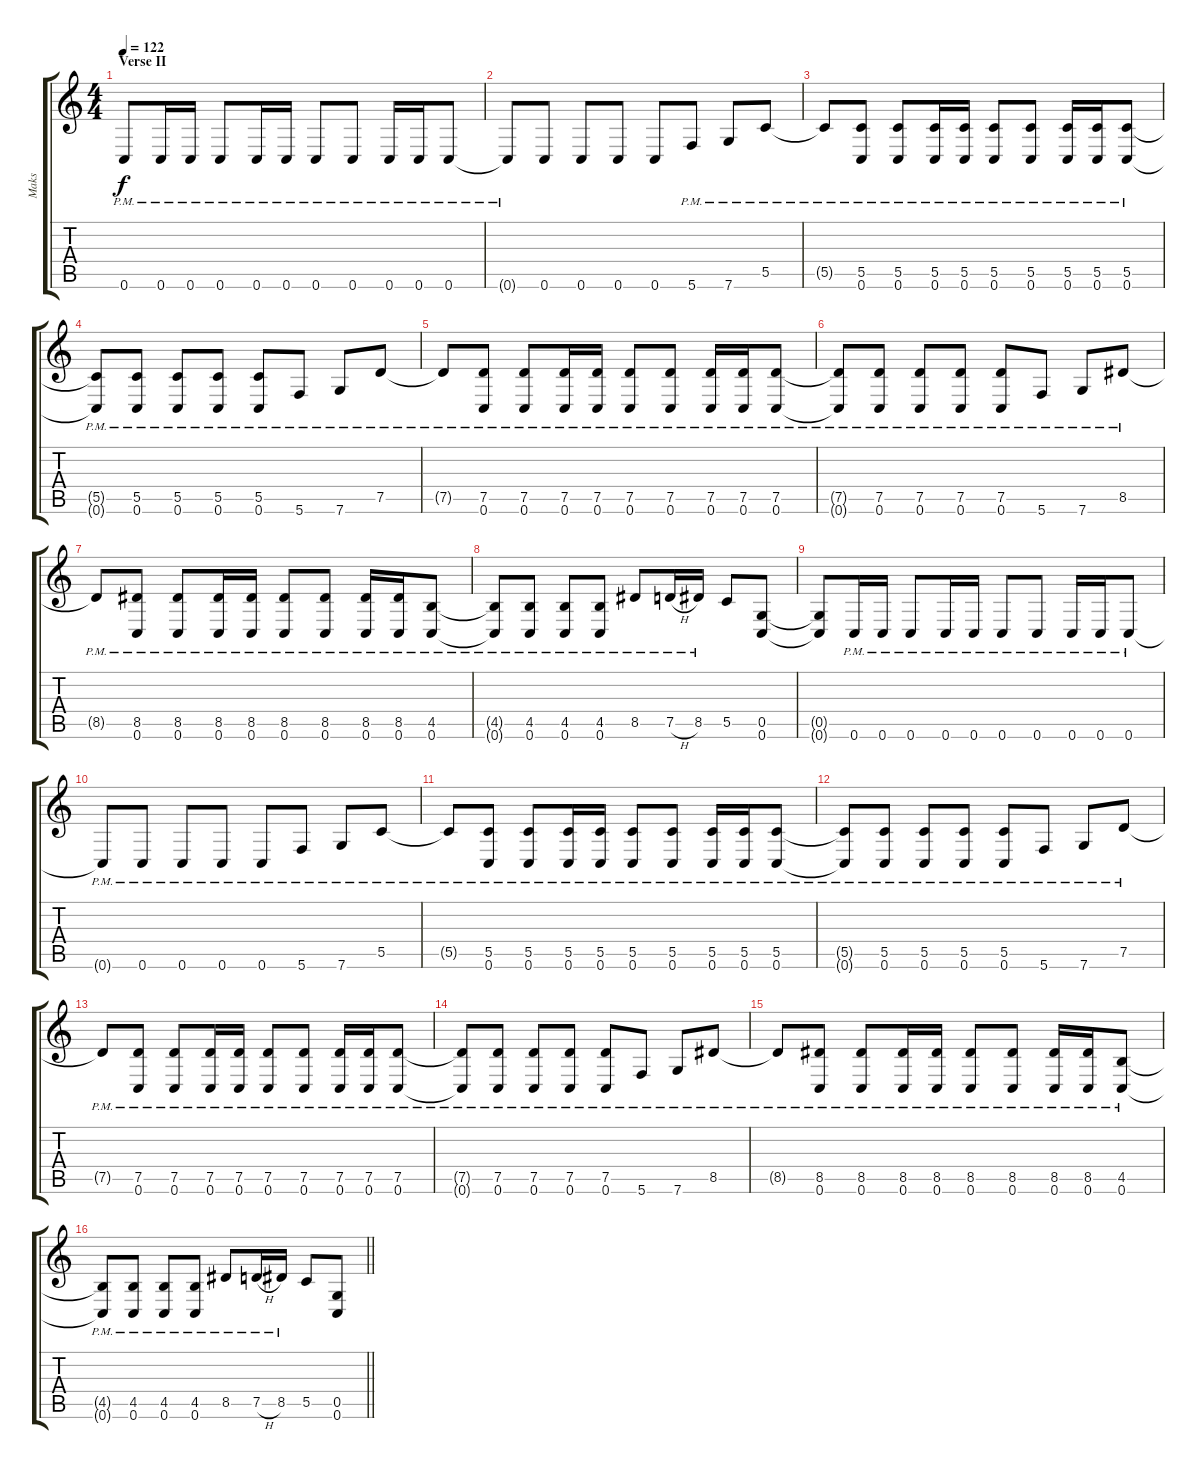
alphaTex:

\track ("Maks" "Maks") {instrument distortionguitar}
\staff {score tabs}
\tuning (D4 A3 F3 C3 G2 C2) {hide}
\ts (4 4)
\section ("" "Verse II")
\tempo 122
\clef g2
\ks c
0.6{pm}.8{dy f} 0.6{pm}.16 0.6{pm}.16 0.6{pm}.8 0.6{pm}.16 0.6{pm}.16 0.6{pm}.8 0.6{pm}.8 0.6{pm}.16 0.6{pm}.16 0.6{pm}.8 |
0.6{pm t}.8 0.6.8 0.6.8 0.6.8 0.6.8 5.6{pm}.8 7.6{pm}.8 5.5{pm}.8 |
5.5{pm t}.8 (5.5{pm} 0.6{pm}).8 (5.5{pm} 0.6{pm}).8 (5.5{pm} 0.6{pm}).16 (5.5{pm} 0.6{pm}).16 (5.5{pm} 0.6{pm}).8 (5.5{pm} 0.6{pm}).8 (5.5{pm} 0.6{pm}).16 (5.5{pm} 0.6{pm}).16 (5.5{pm} 0.6{pm}).8 |
(5.5{pm t} 0.6{pm t}).8 (5.5{pm} 0.6{pm}).8 (5.5{pm} 0.6{pm}).8 (5.5{pm} 0.6{pm}).8 (5.5{pm} 0.6{pm}).8 5.6{pm}.8 7.6{pm}.8 7.5{pm}.8 |
7.5{pm t}.8 (7.5{pm} 0.6{pm}).8 (7.5{pm} 0.6{pm}).8 (7.5{pm} 0.6{pm}).16 (7.5{pm} 0.6{pm}).16 (7.5{pm} 0.6{pm}).8 (7.5{pm} 0.6{pm}).8 (7.5{pm} 0.6{pm}).16 (7.5{pm} 0.6{pm}).16 (7.5{pm} 0.6{pm}).8 |
(7.5{pm t} 0.6{pm t}).8 (7.5{pm} 0.6{pm}).8 (7.5{pm} 0.6{pm}).8 (7.5{pm} 0.6{pm}).8 (7.5{pm} 0.6{pm}).8 5.6{pm}.8 7.6{pm}.8 8.5{pm}.8 |
8.5{pm t}.8 (8.5{pm} 0.6{pm}).8 (8.5{pm} 0.6{pm}).8 (8.5{pm} 0.6{pm}).16 (8.5{pm} 0.6{pm}).16 (8.5{pm} 0.6{pm}).8 (8.5{pm} 0.6{pm}).8 (8.5{pm} 0.6{pm}).16 (8.5{pm} 0.6{pm}).16 (4.5{pm} 0.6{pm}).8 |
(4.5{pm t} 0.6{pm t}).8 (4.5{pm} 0.6{pm}).8 (4.5{pm} 0.6{pm}).8 (4.5{pm} 0.6{pm}).8 8.5{pm}.8 7.5{h pm}.16 8.5{pm}.16 5.5.8 (0.5 0.6).8 |
(0.5{t} 0.6{t}).8 0.6{pm}.16 0.6{pm}.16 0.6{pm}.8 0.6{pm}.16 0.6{pm}.16 0.6{pm}.8 0.6{pm}.8 0.6{pm}.16 0.6{pm}.16 0.6{pm}.8 |
0.6{pm t}.8 0.6{pm}.8 0.6{pm}.8 0.6{pm}.8 0.6{pm}.8 5.6{pm}.8 7.6{pm}.8 5.5{pm}.8 |
5.5{pm t}.8 (5.5{pm} 0.6{pm}).8 (5.5{pm} 0.6{pm}).8 (5.5{pm} 0.6{pm}).16 (5.5{pm} 0.6{pm}).16 (5.5{pm} 0.6{pm}).8 (5.5{pm} 0.6{pm}).8 (5.5{pm} 0.6{pm}).16 (5.5{pm} 0.6{pm}).16 (5.5{pm} 0.6{pm}).8 |
(5.5{pm t} 0.6{pm t}).8 (5.5{pm} 0.6{pm}).8 (5.5{pm} 0.6{pm}).8 (5.5{pm} 0.6{pm}).8 (5.5{pm} 0.6{pm}).8 5.6{pm}.8 7.6{pm}.8 7.5{pm}.8 |
7.5{pm t}.8 (7.5{pm} 0.6{pm}).8 (7.5{pm} 0.6{pm}).8 (7.5{pm} 0.6{pm}).16 (7.5{pm} 0.6{pm}).16 (7.5{pm} 0.6{pm}).8 (7.5{pm} 0.6{pm}).8 (7.5{pm} 0.6{pm}).16 (7.5{pm} 0.6{pm}).16 (7.5{pm} 0.6{pm}).8 |
(7.5{pm t} 0.6{pm t}).8 (7.5{pm} 0.6{pm}).8 (7.5{pm} 0.6{pm}).8 (7.5{pm} 0.6{pm}).8 (7.5{pm} 0.6{pm}).8 5.6{pm}.8 7.6{pm}.8 8.5{pm}.8 |
8.5{pm t}.8 (8.5{pm} 0.6{pm}).8 (8.5{pm} 0.6{pm}).8 (8.5{pm} 0.6{pm}).16 (8.5{pm} 0.6{pm}).16 (8.5{pm} 0.6{pm}).8 (8.5{pm} 0.6{pm}).8 (8.5{pm} 0.6{pm}).16 (8.5{pm} 0.6{pm}).16 (4.5{pm} 0.6{pm}).8 |
\barLineRight lightlight
(4.5{pm t} 0.6{pm t}).8 (4.5{pm} 0.6{pm}).8 (4.5{pm} 0.6{pm}).8 (4.5{pm} 0.6{pm}).8 8.5{pm}.8 7.5{h pm}.16 8.5{pm}.16 5.5.8 (0.5 0.6).8
